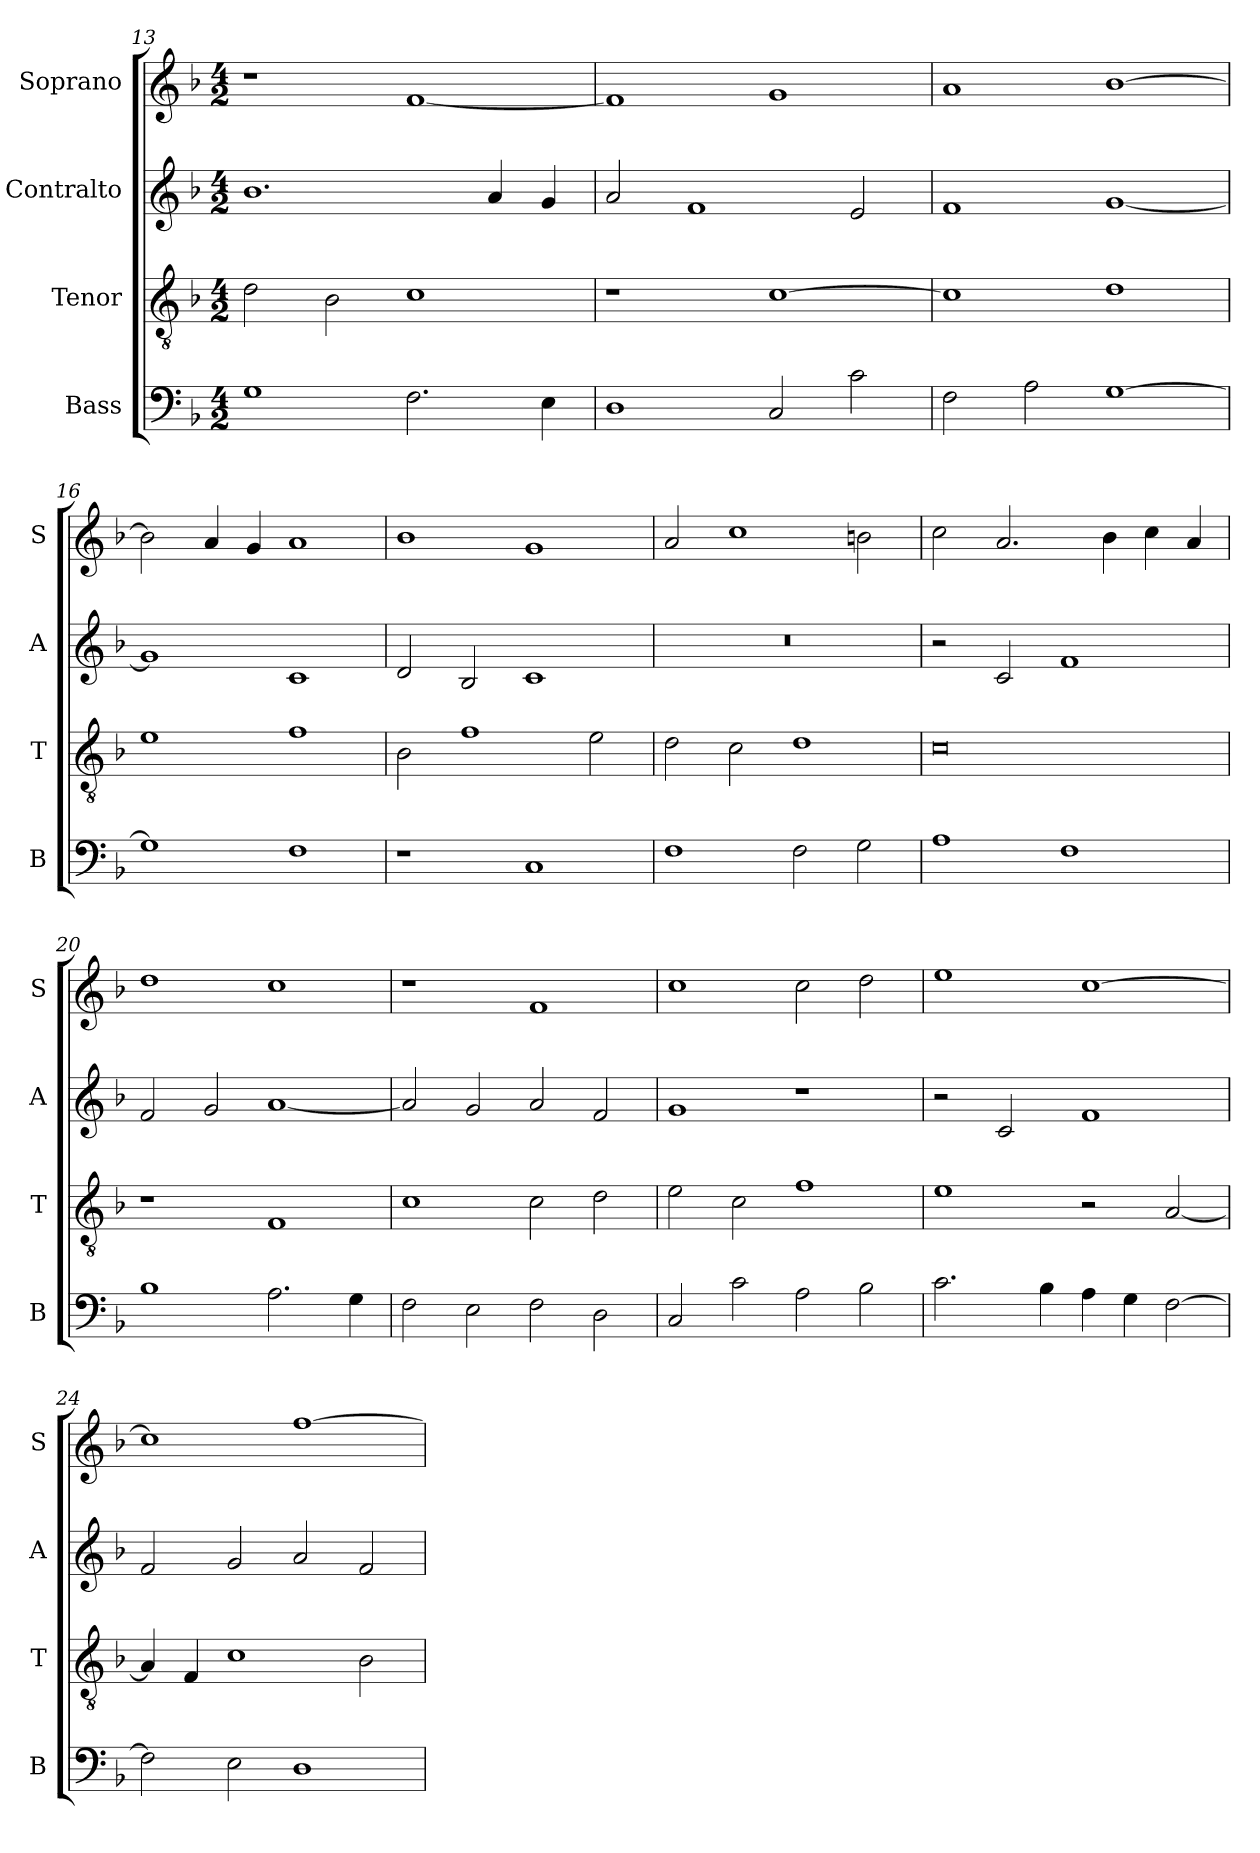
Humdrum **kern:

**kern	**kern	**kern	**kern
*part4	*part3	*part2	*part1
*staff4	*staff3	*staff2	*staff1
*I"Bass	*I"Tenor	*I"Contralto	*I"Soprano
*I'B	*I'T	*I'A	*I'S
*clefF4	*clefGv2	*clefG2	*clefG2
*k[b-]	*k[b-]	*k[b-]	*k[b-]
*F:ion	*F:ion	*F:ion	*F:ion
*M4/2	*M4/2	*M4/2	*M4/2
=13	=13	=13	=13
1G	2d	1.b-	1r
.	2B-	.	.
2.F	1c	.	[1f
.	.	4a	.
4E	.	4g	.
=14	=14	=14	=14
1D	1r	2a	1f]
.	.	1f	.
2C	[1c	.	1g
2c	.	2e	.
=15	=15	=15	=15
2F	1c]	1f	1a
2A	.	.	.
[1G	1d	[1g	[1b-
=16	=16	=16	=16
1G]	1e	1g]	2b-]
.	.	.	4a
.	.	.	4g
1F	1f	1c	1a
=17	=17	=17	=17
1r	2B-	2d	1b-
.	1f	2B-	.
1C	.	1c	1g
.	2e	.	.
=18	=18	=18	=18
1F	2d	0r	2a
.	2c	.	1cc
2F	1d	.	.
2G	.	.	2bn
=19	=19	=19	=19
1A	0c	2r	2cc
.	.	2c	2.a
1F	.	1f	.
.	.	.	4b-
.	.	.	4cc
.	.	.	4a
=20	=20	=20	=20
1B-	1r	2f	1dd
.	.	2g	.
2.A	1F	[1a	1cc
4G	.	.	.
=21	=21	=21	=21
2F	1c	2a]	1r
2E	.	2g	.
2F	2c	2a	1f
2D	2d	2f	.
=22	=22	=22	=22
2C	2e	1g	1cc
2c	2c	.	.
2A	1f	1r	2cc
2B-	.	.	2dd
=23	=23	=23	=23
2.c	1e	2r	1ee
.	.	2c	.
4B-	.	.	.
4A	2r	1f	[1cc
4G	.	.	.
[2F	[2A	.	.
=24	=24	=24	=24
2F]	4A]	2f	1cc]
.	4F	.	.
2E	1c	2g	.
1D	.	2a	[1ff
.	2B-	2f	.
=	=	=	=
*-	*-	*-	*-
